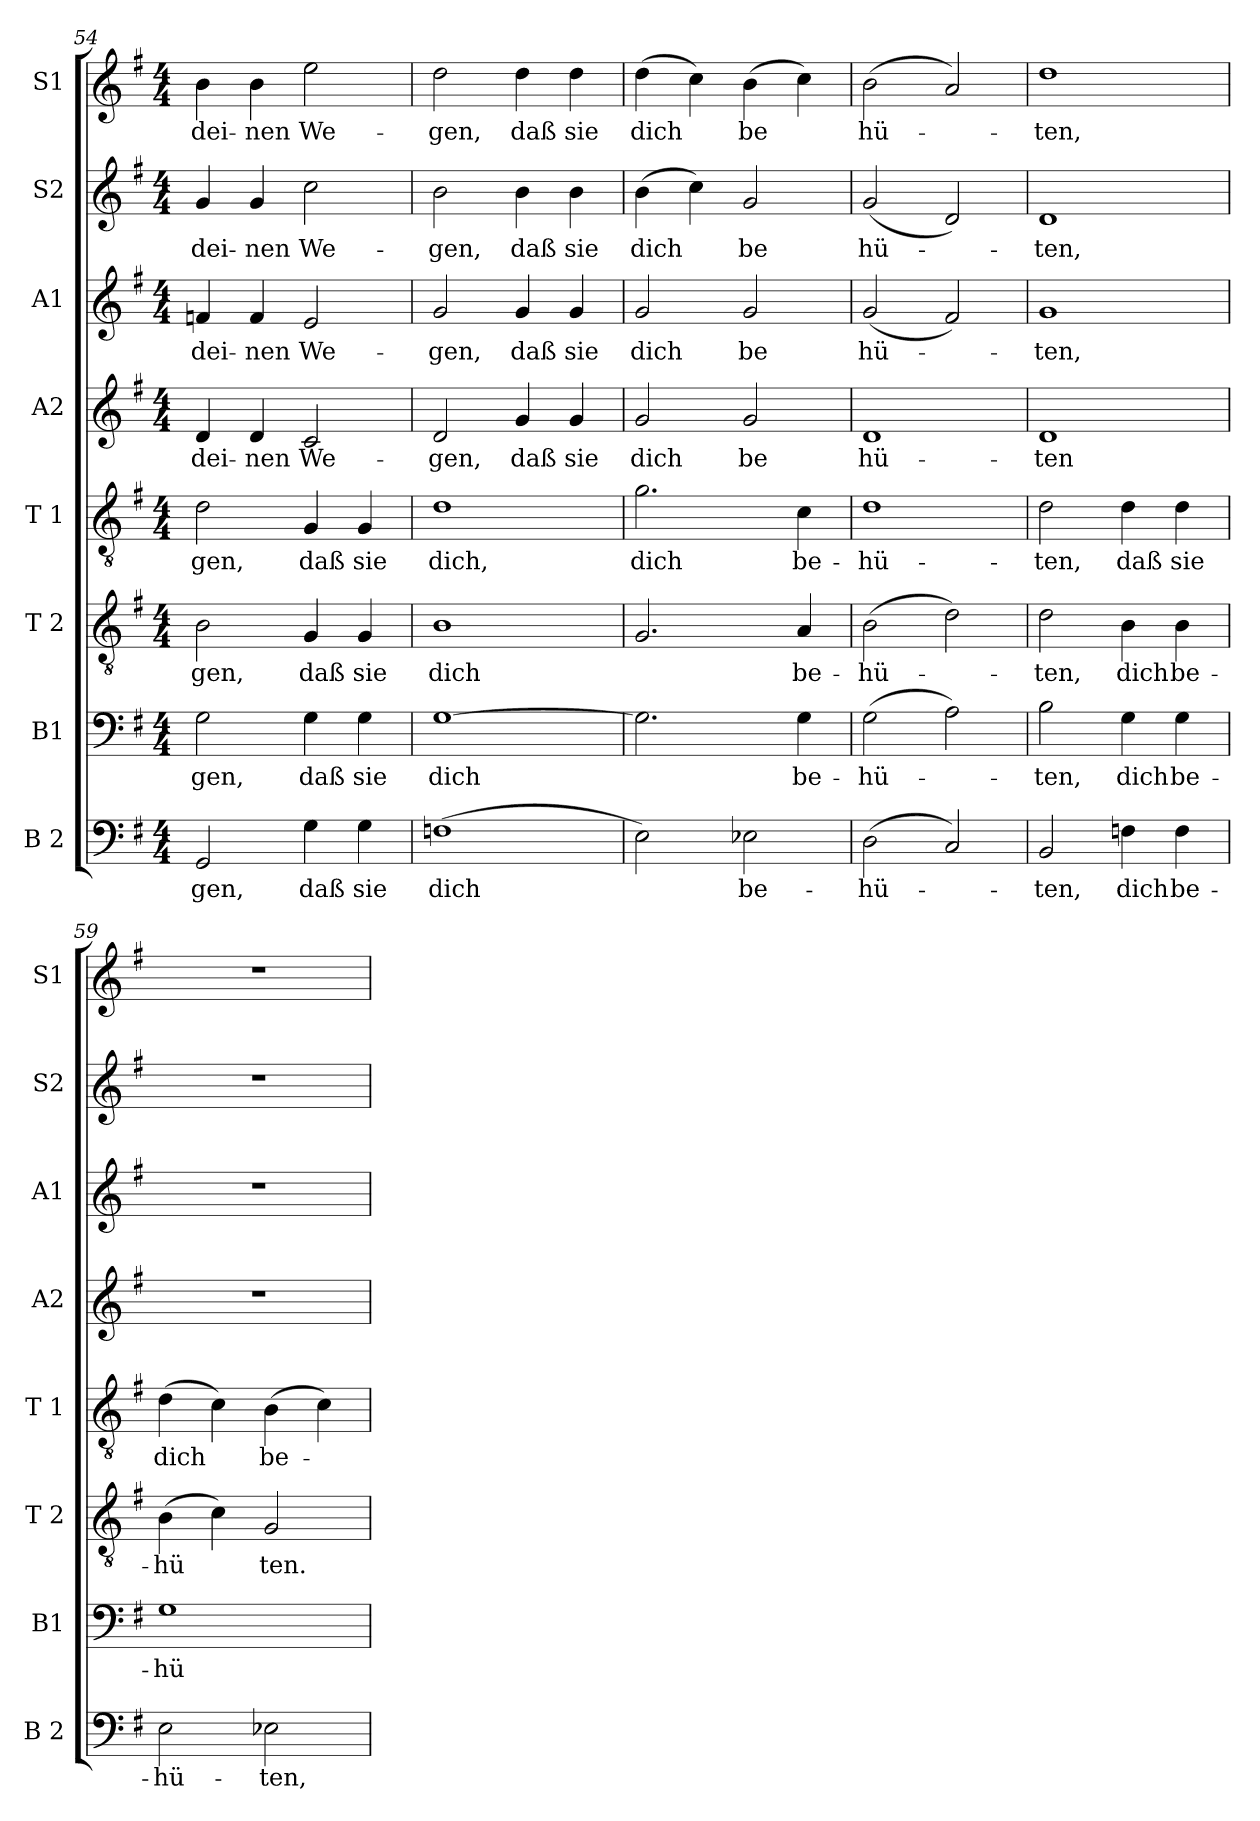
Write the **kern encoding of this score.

**kern	**text	**kern	**text	**kern	**text	**kern	**text	**kern	**text	**kern	**text	**kern	**text	**kern	**text
*part8	*part8	*part7	*part7	*part6	*part6	*part5	*part5	*part4	*part4	*part3	*part3	*part2	*part2	*part1	*part1
*staff8	*staff8	*staff7	*staff7	*staff6	*staff6	*staff5	*staff5	*staff4	*staff4	*staff3	*staff3	*staff2	*staff2	*staff1	*staff1
*I"B 2	*	*I"B1	*	*I"T 2	*	*I"T 1	*	*I"A2	*	*I"A1	*	*I"S2	*	*I"S1	*
*I'B 2	*	*I'B1	*	*I'T 2	*	*I'T 1	*	*I'A2	*	*I'A1	*	*I'S2	*	*I'S1	*
*clefF4	*	*clefF4	*	*clefGv2	*	*clefGv2	*	*clefG2	*	*clefG2	*	*clefG2	*	*clefG2	*
*k[f#]	*	*k[f#]	*	*k[f#]	*	*k[f#]	*	*k[f#]	*	*k[f#]	*	*k[f#]	*	*k[f#]	*
*M4/4	*	*M4/4	*	*M4/4	*	*M4/4	*	*M4/4	*	*M4/4	*	*M4/4	*	*M4/4	*
=54	=54	=54	=54	=54	=54	=54	=54	=54	=54	=54	=54	=54	=54	=54	=54
!	!LO:LY:b	!	!LO:LY:b	!	!LO:LY:b	!	!LO:LY:b	!	!LO:LY:b	!	!LO:LY:b	!	!LO:LY:b	!	!LO:LY:b
2GG/	-gen,	2G\	-gen,	2B\	-gen,	2d\	-gen,	4d/	dei-	4fn/	dei-	4g/	dei-	4b\	dei-
!	!	!	!	!	!	!	!	!	!LO:LY:b	!	!LO:LY:b	!	!LO:LY:b	!	!LO:LY:b
.	.	.	.	.	.	.	.	4d/	-nen	4f/	-nen	4g/	-nen	4b\	-nen
!	!LO:LY:b	!	!LO:LY:b	!	!LO:LY:b	!	!LO:LY:b	!	!LO:LY:b	!	!LO:LY:b	!	!LO:LY:b	!	!LO:LY:b
4G\	daß	4G\	daß	4G/	daß	4G/	daß	2c/	We-	2e/	We-	2cc\	We-	2ee\	We-
!	!LO:LY:b	!	!LO:LY:b	!	!LO:LY:b	!	!LO:LY:b	!	!	!	!	!	!	!	!
4G\	sie	4G\	sie	4G/	sie	4G/	sie	.	.	.	.	.	.	.	.
=55	=55	=55	=55	=55	=55	=55	=55	=55	=55	=55	=55	=55	=55	=55	=55
!	!LO:LY:b	!	!LO:LY:b	!	!LO:LY:b	!	!LO:LY:b	!	!LO:LY:b	!	!LO:LY:b	!	!LO:LY:b	!	!LO:LY:b
(>1Fn	dich	[1G	dich	1B	dich	1d	dich,	2d/	-gen,	2g/	-gen,	2b\	-gen,	2dd\	-gen,
!	!	!	!	!	!	!	!	!	!LO:LY:b	!	!LO:LY:b	!	!LO:LY:b	!	!LO:LY:b
.	.	.	.	.	.	.	.	4g/	daß	4g/	daß	4b\	daß	4dd\	daß
!	!	!	!	!	!	!	!	!	!LO:LY:b	!	!LO:LY:b	!	!LO:LY:b	!	!LO:LY:b
.	.	.	.	.	.	.	.	4g/	sie	4g/	sie	4b\	sie	4dd\	sie
=56	=56	=56	=56	=56	=56	=56	=56	=56	=56	=56	=56	=56	=56	=56	=56
!	!	!	!	!	!	!	!LO:LY:b	!	!LO:LY:b	!	!LO:LY:b	!	!LO:LY:b	!	!LO:LY:b
2E\)	.	2.G\]	.	2.G/	.	2.g\	dich	2g/	dich	2g/	dich	(>4b\	dich	(>4dd\	dich
.	.	.	.	.	.	.	.	.	.	.	.	4cc\)	.	4cc\)	.
!	!LO:LY:b	!	!	!	!	!	!	!	!LO:LY:b	!	!LO:LY:b	!	!LO:LY:b	!	!LO:LY:b
2E-X\	be-	.	.	.	.	.	.	2g/	be	2g/	be	2g/	be	(>4b\	be
!	!	!	!LO:LY:b	!	!LO:LY:b	!	!LO:LY:b	!	!	!	!	!	!	!	!
.	.	4G\	be-	4A/	be-	4c\	be-	.	.	.	.	.	.	4cc\)	.
=57	=57	=57	=57	=57	=57	=57	=57	=57	=57	=57	=57	=57	=57	=57	=57
!	!LO:LY:b	!	!LO:LY:b	!	!LO:LY:b	!	!LO:LY:b	!	!LO:LY:b	!	!LO:LY:b	!	!LO:LY:b	!	!LO:LY:b
(>2D\	-hü-	(>2G\	-hü-	(>2B\	-hü-	1d	-hü-	1d	hü-	(<2g/	hü-	(<2g/	hü-	(>2b\	hü-
2C/)	.	2A\)	.	2d\)	.	.	.	.	.	2f#/)	.	2d/)	.	2a/)	.
=58	=58	=58	=58	=58	=58	=58	=58	=58	=58	=58	=58	=58	=58	=58	=58
!	!LO:LY:b	!	!LO:LY:b	!	!LO:LY:b	!	!LO:LY:b	!	!LO:LY:b	!	!LO:LY:b	!	!LO:LY:b	!	!LO:LY:b
2BB/	-ten,	2B\	-ten,	2d\	-ten,	2d\	-ten,	1d	-ten	1g	-ten,	1d	-ten,	1dd	-ten,
!	!LO:LY:b	!	!LO:LY:b	!	!LO:LY:b	!	!LO:LY:b	!	!	!	!	!	!	!	!
4Fn\	dich	4G\	dich	4B\	dich	4d\	daß	.	.	.	.	.	.	.	.
!	!LO:LY:b	!	!LO:LY:b	!	!LO:LY:b	!	!LO:LY:b	!	!	!	!	!	!	!	!
4F\	be-	4G\	be-	4B\	be-	4d\	sie	.	.	.	.	.	.	.	.
=59	=59	=59	=59	=59	=59	=59	=59	=59	=59	=59	=59	=59	=59	=59	=59
!	!LO:LY:b	!	!LO:LY:b	!	!LO:LY:b	!	!LO:LY:b	!	!	!	!	!	!	!	!
2E\	-hü-	1G	-hü-	(>4B\	-hü	(>4d\	dich	1r	.	1r	.	1r	.	1r	.
.	.	.	.	4c\)	.	4c\)	.	.	.	.	.	.	.	.	.
!	!LO:LY:b	!	!	!	!LO:LY:b	!	!LO:LY:b	!	!	!	!	!	!	!	!
2E-X\	-ten,	.	.	2G/	ten.	(>4B\	be-	.	.	.	.	.	.	.	.
.	.	.	.	.	.	4c\)	.	.	.	.	.	.	.	.	.
=	=	=	=	=	=	=	=	=	=	=	=	=	=	=	=
*-	*-	*-	*-	*-	*-	*-	*-	*-	*-	*-	*-	*-	*-	*-	*-
